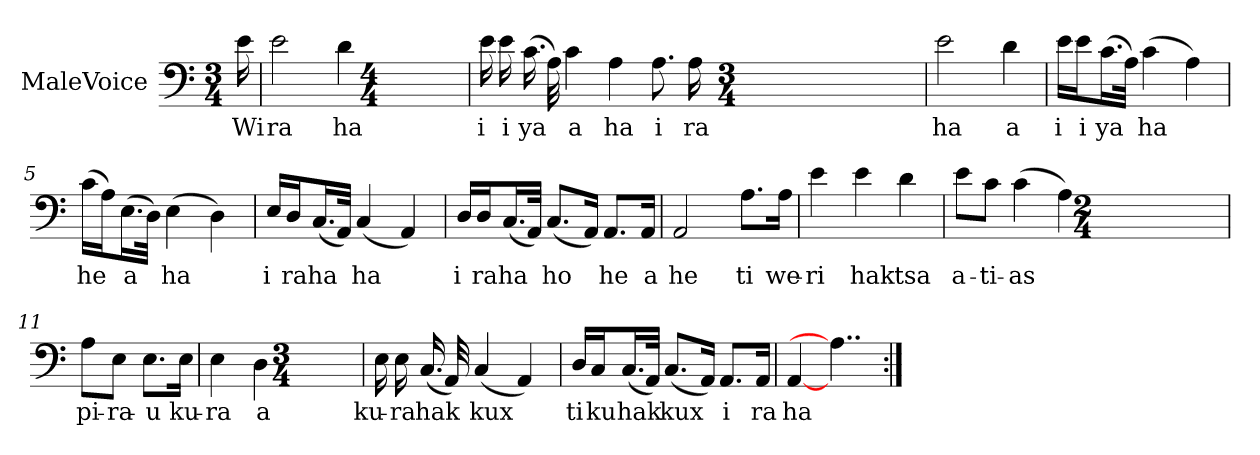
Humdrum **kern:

**kern	**text
*part1	*part1
*staff1	*staff1
*I"MaleVoice	*
*clefF4	*
*k[]	*
*M3/4	*
*MM76	*
=	=
16e	Wi
=1	=1
2e	ra
4d	ha
*M4/4	*
=2	=2
16e	i
16e	i
(16.c	ya
32A)	.
4c	a
4A	ha
8.A	i
16A	ra
*M3/4	*
=3	=3
2e	ha
4d	a
=4	=4
16e\LL	i
16e\J	i
(16.c\L	ya
32A\JJk)	.
(4c	ha
4A)	.
=5	=5
(16c\LL	he
16A\J)	.
(16.E\L	a
32D\JJk)	.
(4E	ha
4D)	.
=6	=6
16E/LL	i
16D/J	ra
(16.C/L	ha
32AA/JJk)	.
(4C	ha
4AA)	.
=7	=7
16D/LL	i
16D/J	ra
(16.C/L	ha
32AA/JJk)	.
(8.C/L	ho
16AA/Jk)	.
8.AA/L	he
16AA/Jk	a
=8	=8
2AA	he
8.A\L	ti
16A\Jk	we-
=9	=9
4e	-ri
4e	hak
4d	tsa
=10	=10
8e\L	a-
8c\J	-ti-
(4c	-as
4A)	.
*M2/4	*
=11	=11
8A\L	pi-
8E\J	-ra-
8.E\L	-u
16E\Jk	ku-
=12	=12
4E	-ra
4D	a
*M3/4	*
=13	=13
16E	ku-
16E	-ra
(16.C	hak
32AA)	.
(4C	kux
4AA)	.
=14	=14
16D/LL	ti
16C/J	ku
(16.C/L	hak
32AA/JJk)	.
(8.C/L	kux
16AA/Jk)	.
8.AA/L	i
16AA/Jk	ra
=15	=15
[4AA	ha
4..A]	.
=:|!	=:|!
*-	*-
